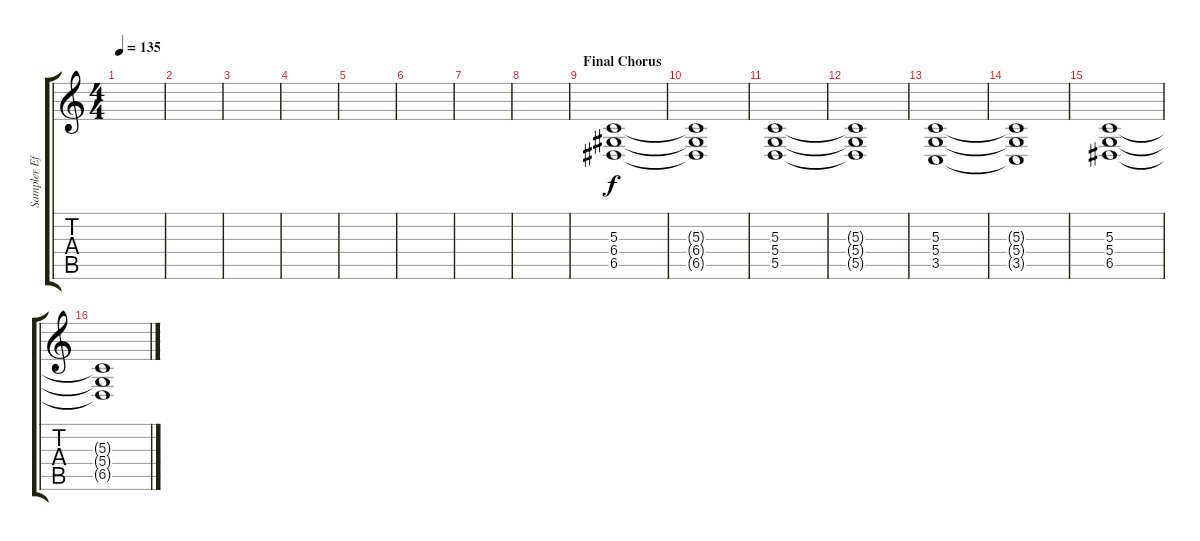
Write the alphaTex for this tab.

\track ("Sampler Effect" "Sampler Ef") {instrument pad2warm}
\staff {score tabs}
\tuning (E4 B3 G3 D3 A2 E2) {hide}
\ts (4 4)
\tempo 135
\clef g2
\ks c
|
|
|
|
|
|
|
|
\section ("" "Final Chorus")
(5.3 6.4 6.5).1 |
(5.3{t} 6.4{t} 6.5{t}).1 |
(5.3 5.4 5.5).1 |
(5.3{t} 5.4{t} 5.5{t}).1 |
(5.3 5.4 3.5).1 |
(5.3{t} 5.4{t} 3.5{t}).1 |
(5.3 5.4 6.5).1 |
(5.3{t} 5.4{t} 6.5{t}).1
